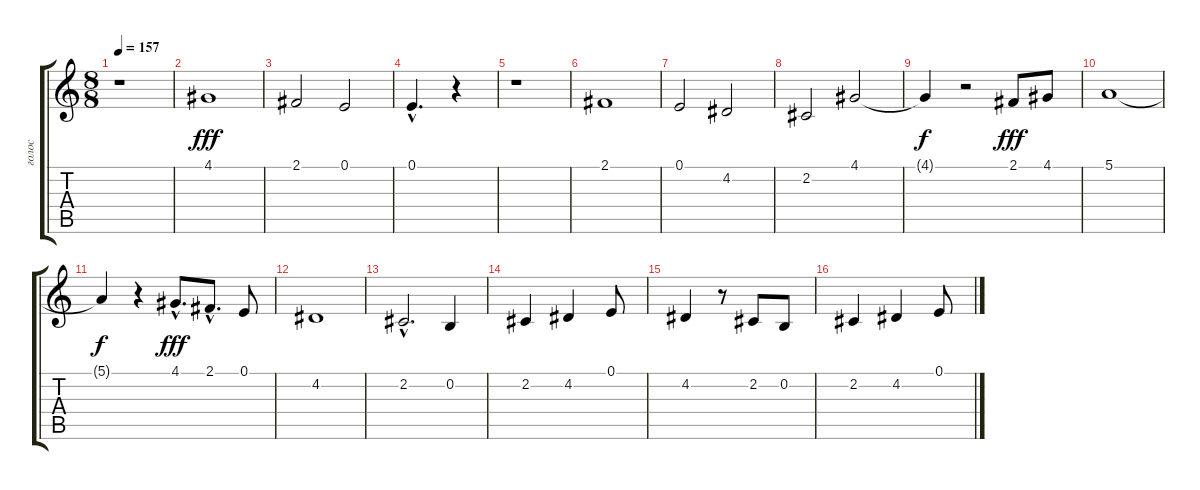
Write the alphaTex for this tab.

\track ("голос" "голос") {instrument tenorsax}
\staff {score tabs}
\tuning (E4 B3 G3 D3 A2 E2) {hide}
\ts (8 8)
\tempo 157
\clef g2
\ks c
r.1{dy fff} |
4.1.1 |
2.1.2 0.1.2 |
0.1{hac}.4{d} r.4 |
r.1 |
2.1.1 |
0.1.2 4.2.2 |
2.2.2 4.1.2 |
4.1{t}.4{dy f} r.2 2.1.8{dy fff} 4.1.8 |
5.1.1 |
5.1{t}.4{dy f} r.4 4.1{hac}.8{d dy fff} 2.1{hac}.8{d} 0.1.8 |
4.2.1 |
2.2{hac}.2{d} 0.2.4 |
2.2.4 4.2.4 0.1.8 |
4.2.4 r.8 2.2.8 0.2.8 |
2.2.4 4.2.4 0.1.8
